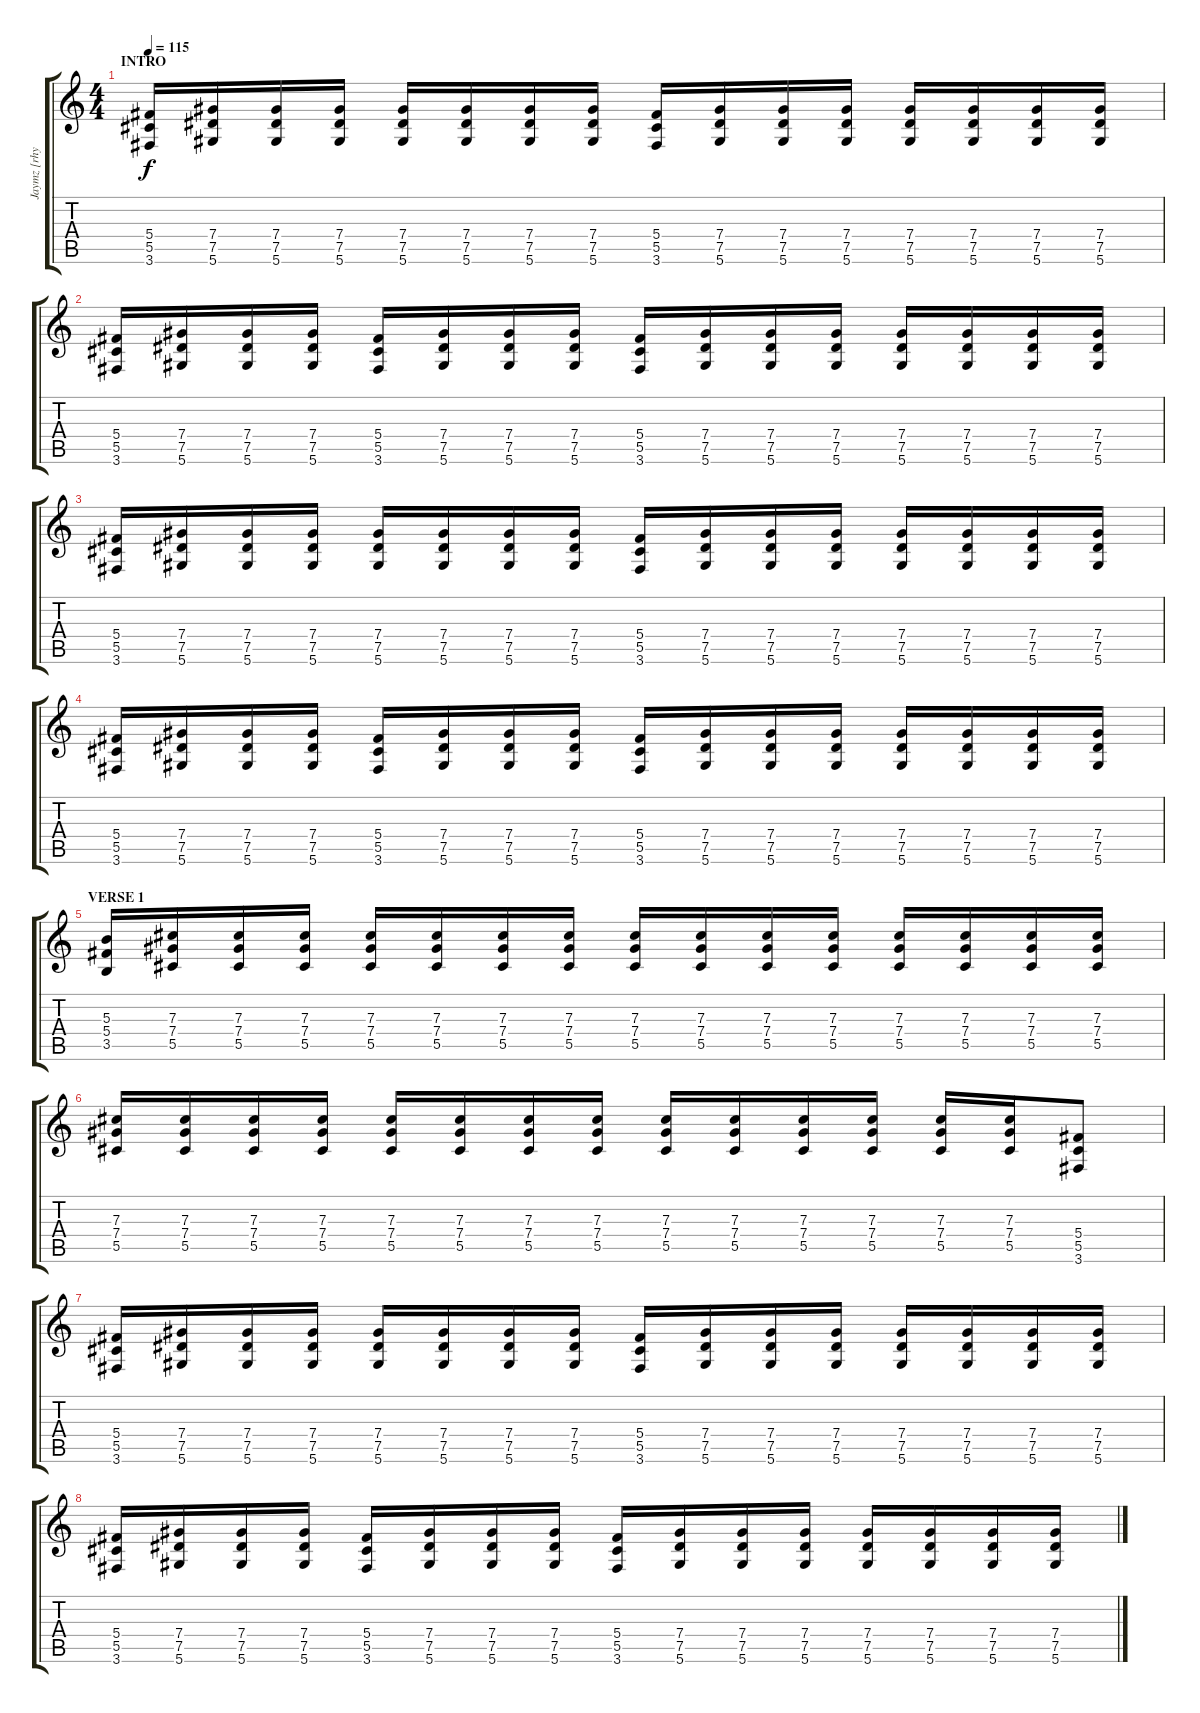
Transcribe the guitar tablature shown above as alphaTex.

\track ("Jaymz [rhythm guitar]" "Jaymz [rhy") {instrument distortionguitar}
\staff {score tabs}
\tuning (Eb4 Bb3 Gb3 Db3 Ab2 Eb2) {hide}
\ts (4 4)
\section ("" "INTRO")
\tempo 115
\clef g2
\ks c
(5.4 5.5 3.6).16{dy f instrument distortionguitar} (7.4 7.5 5.6).16 (7.4 7.5 5.6).16 (7.4 7.5 5.6).16 (7.4 7.5 5.6).16 (7.4 7.5 5.6).16 (7.4 7.5 5.6).16 (7.4 7.5 5.6).16 (5.4 5.5 3.6).16 (7.4 7.5 5.6).16 (7.4 7.5 5.6).16 (7.4 7.5 5.6).16 (7.4 7.5 5.6).16 (7.4 7.5 5.6).16 (7.4 7.5 5.6).16 (7.4 7.5 5.6).16 |
(5.4 5.5 3.6).16 (7.4 7.5 5.6).16 (7.4 7.5 5.6).16 (7.4 7.5 5.6).16 (5.4 5.5 3.6).16 (7.4 7.5 5.6).16 (7.4 7.5 5.6).16 (7.4 7.5 5.6).16 (5.4 5.5 3.6).16 (7.4 7.5 5.6).16 (7.4 7.5 5.6).16 (7.4 7.5 5.6).16 (7.4 7.5 5.6).16 (7.4 7.5 5.6).16 (7.4 7.5 5.6).16 (7.4 7.5 5.6).16 |
(5.4 5.5 3.6).16 (7.4 7.5 5.6).16 (7.4 7.5 5.6).16 (7.4 7.5 5.6).16 (7.4 7.5 5.6).16 (7.4 7.5 5.6).16 (7.4 7.5 5.6).16 (7.4 7.5 5.6).16 (5.4 5.5 3.6).16 (7.4 7.5 5.6).16 (7.4 7.5 5.6).16 (7.4 7.5 5.6).16 (7.4 7.5 5.6).16 (7.4 7.5 5.6).16 (7.4 7.5 5.6).16 (7.4 7.5 5.6).16 |
(5.4 5.5 3.6).16 (7.4 7.5 5.6).16 (7.4 7.5 5.6).16 (7.4 7.5 5.6).16 (5.4 5.5 3.6).16 (7.4 7.5 5.6).16 (7.4 7.5 5.6).16 (7.4 7.5 5.6).16 (5.4 5.5 3.6).16 (7.4 7.5 5.6).16 (7.4 7.5 5.6).16 (7.4 7.5 5.6).16 (7.4 7.5 5.6).16 (7.4 7.5 5.6).16 (7.4 7.5 5.6).16 (7.4 7.5 5.6).16 |
\section ("" "VERSE 1")
(5.3 5.4 3.5).16 (7.3 7.4 5.5).16 (7.3 7.4 5.5).16 (7.3 7.4 5.5).16 (7.3 7.4 5.5).16 (7.3 7.4 5.5).16 (7.3 7.4 5.5).16 (7.3 7.4 5.5).16 (7.3 7.4 5.5).16 (7.3 7.4 5.5).16 (7.3 7.4 5.5).16 (7.3 7.4 5.5).16 (7.3 7.4 5.5).16 (7.3 7.4 5.5).16 (7.3 7.4 5.5).16 (7.3 7.4 5.5).16 |
(7.3 7.4 5.5).16 (7.3 7.4 5.5).16 (7.3 7.4 5.5).16 (7.3 7.4 5.5).16 (7.3 7.4 5.5).16 (7.3 7.4 5.5).16 (7.3 7.4 5.5).16 (7.3 7.4 5.5).16 (7.3 7.4 5.5).16 (7.3 7.4 5.5).16 (7.3 7.4 5.5).16 (7.3 7.4 5.5).16 (7.3 7.4 5.5).16 (7.3 7.4 5.5).16 (5.4 5.5 3.6).8 |
(5.4 5.5 3.6).16 (7.4 7.5 5.6).16 (7.4 7.5 5.6).16 (7.4 7.5 5.6).16 (7.4 7.5 5.6).16 (7.4 7.5 5.6).16 (7.4 7.5 5.6).16 (7.4 7.5 5.6).16 (5.4 5.5 3.6).16 (7.4 7.5 5.6).16 (7.4 7.5 5.6).16 (7.4 7.5 5.6).16 (7.4 7.5 5.6).16 (7.4 7.5 5.6).16 (7.4 7.5 5.6).16 (7.4 7.5 5.6).16 |
(5.4 5.5 3.6).16 (7.4 7.5 5.6).16 (7.4 7.5 5.6).16 (7.4 7.5 5.6).16 (5.4 5.5 3.6).16 (7.4 7.5 5.6).16 (7.4 7.5 5.6).16 (7.4 7.5 5.6).16 (5.4 5.5 3.6).16 (7.4 7.5 5.6).16 (7.4 7.5 5.6).16 (7.4 7.5 5.6).16 (7.4 7.5 5.6).16 (7.4 7.5 5.6).16 (7.4 7.5 5.6).16 (7.4 7.5 5.6).16
